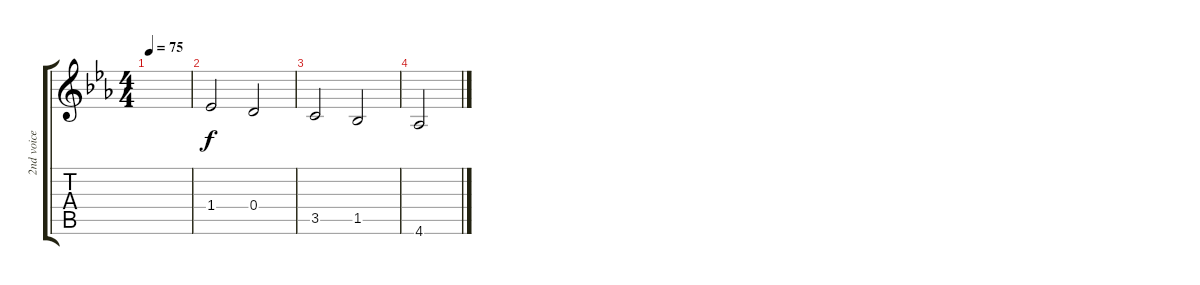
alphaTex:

\track ("2nd voice" "2nd voice") {instrument overdrivenguitar}
\staff {score tabs}
\tuning (E4 B3 G3 D3 A2 E2) {hide}
\ts (4 4)
\tempo 75
\clef g2
\ks eb
|
1.4.2 0.4.2 |
3.5.2 1.5.2 |
4.6.2
